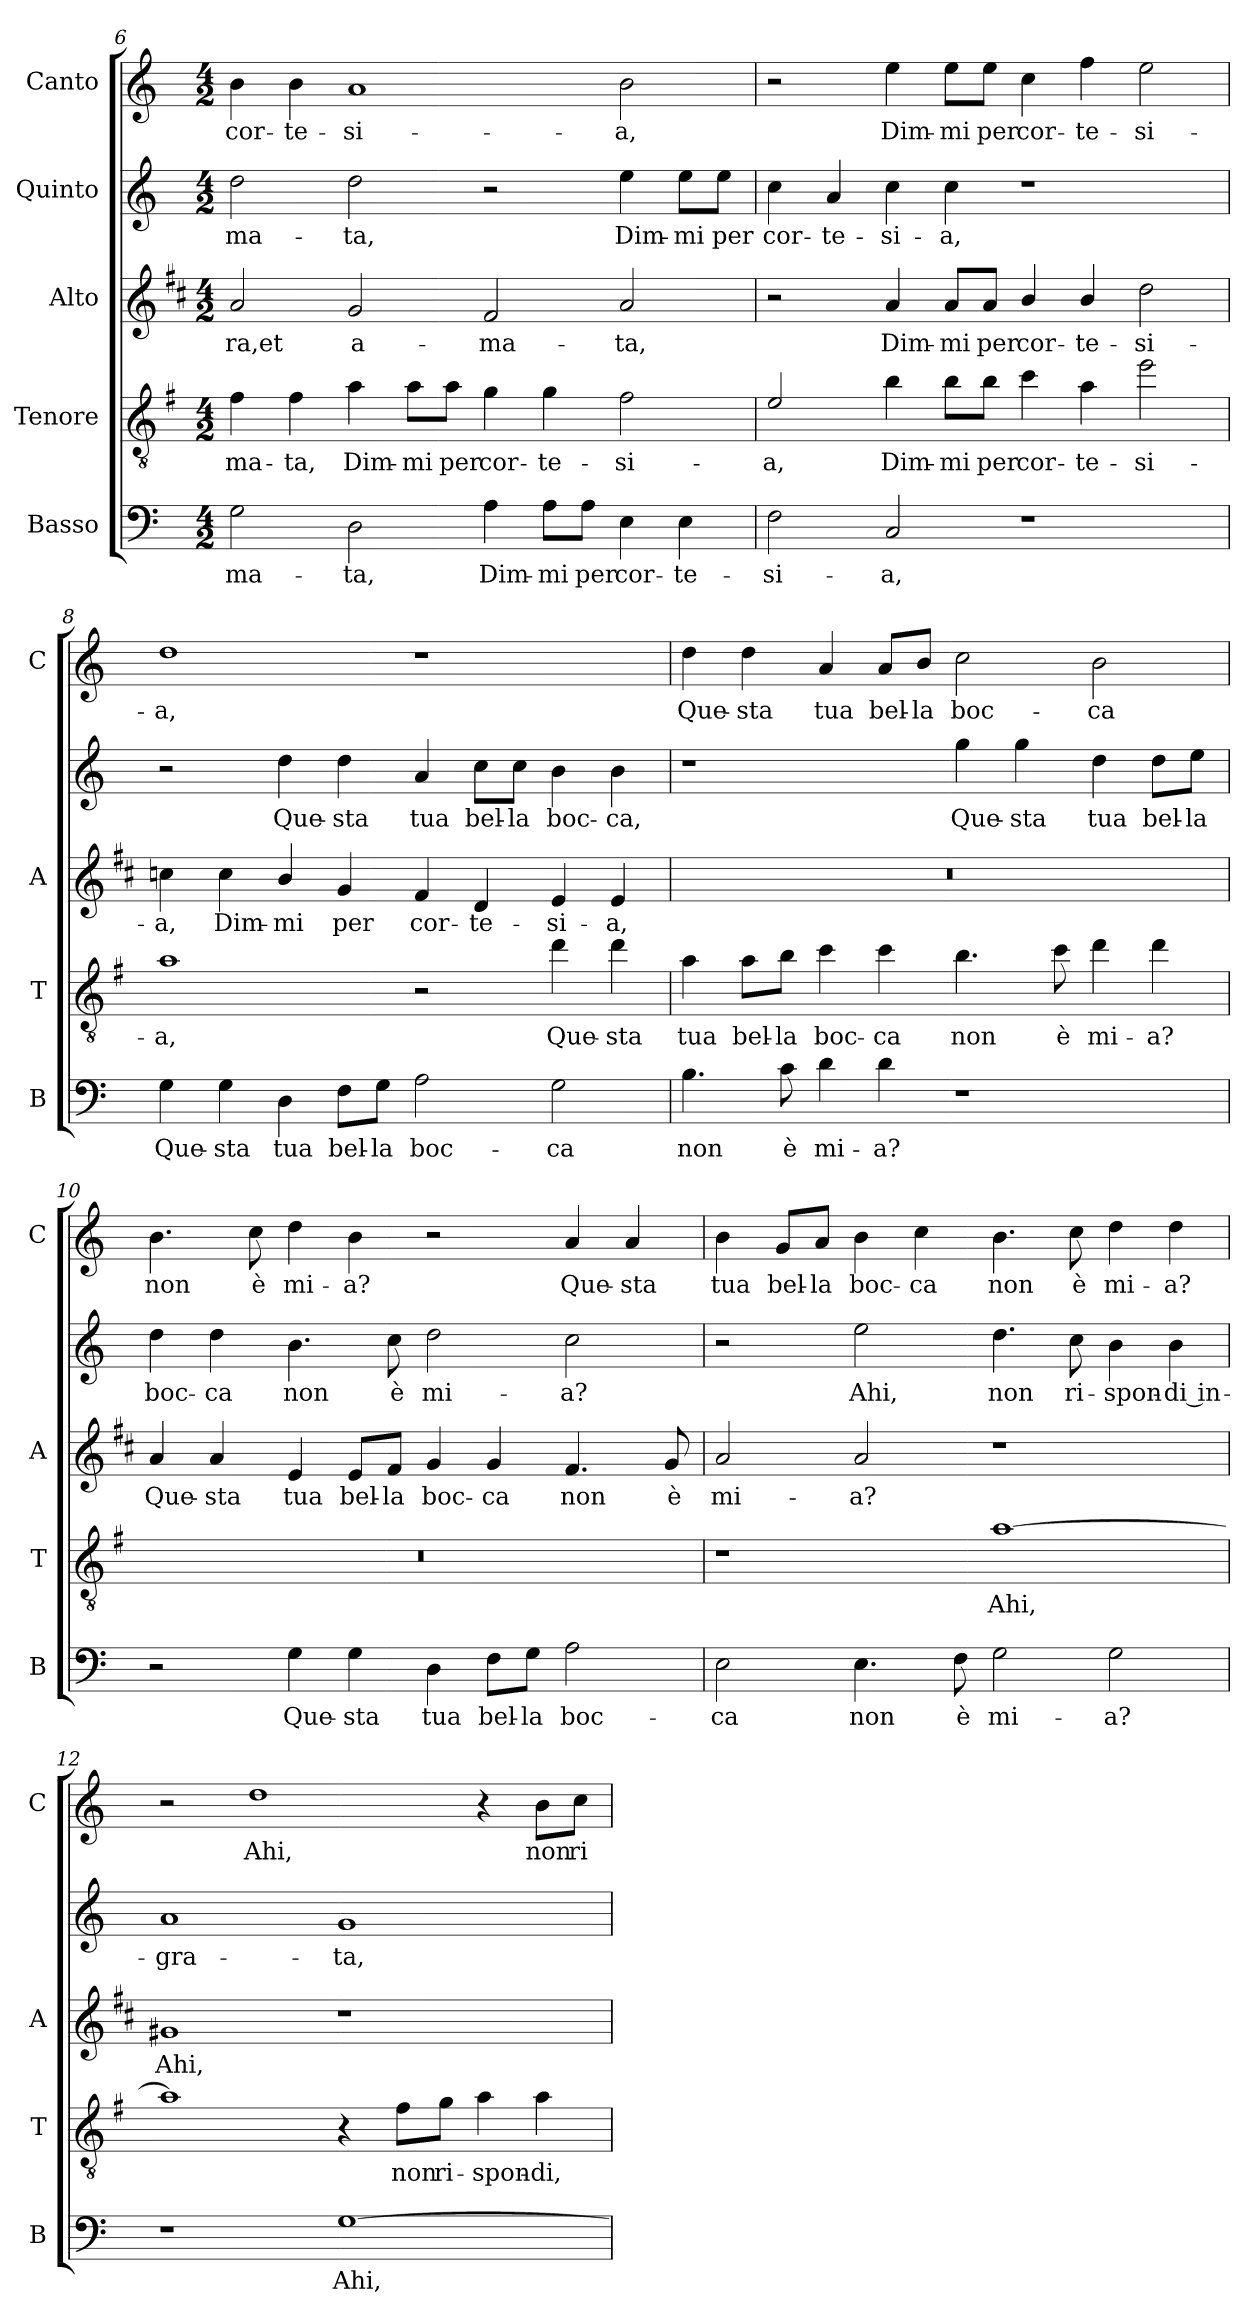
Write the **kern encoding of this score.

**kern	**text	**kern	**text	**kern	**text	**kern	**text	**kern	**text
*part5	*part5	*part4	*part4	*part3	*part3	*part2	*part2	*part1	*part1
*staff5	*staff5	*staff4	*staff4	*staff3	*staff3	*staff2	*staff2	*staff1	*staff1
*I"Basso	*	*I"Tenore	*	*I"Alto	*	*I"Quinto	*	*I"Canto	*
*I'B	*	*I'T	*	*I'A	*	*	*	*I'C	*
*clefF4	*	*clefGv2	*	*clefG2	*	*clefG2	*	*clefG2	*
*	*	*ITrd4c7	*	*ITrd1c2	*	*	*	*	*
*k[]	*	*k[]	*	*k[]	*	*k[]	*	*k[]	*
*C:	*	*C:	*	*C:	*	*C:	*	*C:	*
*M4/2	*	*M4/2	*	*M4/2	*	*M4/2	*	*M4/2	*
=6	=6	=6	=6	=6	=6	=6	=6	=6	=6
!	!LO:LY:b	!	!LO:LY:b	!	!LO:LY:b	!	!LO:LY:b	!	!LO:LY:b
2G\	-ma-	4B\	-ma-	2g/	-ra,et	2dd\	-ma-	4b\	cor-
!	!	!	!LO:LY:b	!	!	!	!	!	!LO:LY:b
.	.	4B\	-ta,	.	.	.	.	4b\	-te-
!	!LO:LY:b	!	!LO:LY:b	!	!LO:LY:b	!	!LO:LY:b	!	!LO:LY:b
2D\	-ta,	4d\	Dim-	2f/	a-	2dd\	-ta,	1a	-si-
!	!	!	!LO:LY:b	!	!	!	!	!	!
.	.	8d\L	-mi	.	.	.	.	.	.
!	!	!	!LO:LY:b	!	!	!	!	!	!
.	.	8d\J	per	.	.	.	.	.	.
!	!LO:LY:b	!	!LO:LY:b	!	!LO:LY:b	!	!	!	!
4A\	Dim-	4c\	cor-	2e/	-ma-	2r	.	.	.
!	!LO:LY:b	!	!LO:LY:b	!	!	!	!	!	!
8A\L	-mi	4c\	-te-	.	.	.	.	.	.
!	!LO:LY:b	!	!	!	!	!	!	!	!
8A\J	per	.	.	.	.	.	.	.	.
!	!LO:LY:b	!	!LO:LY:b	!	!LO:LY:b	!	!LO:LY:b	!	!LO:LY:b
4E\	cor-	2B\	-si-	2g/	-ta,	4ee\	Dim-	2b\	-a,
!	!LO:LY:b	!	!	!	!	!	!LO:LY:b	!	!
4E\	-te-	.	.	.	.	8ee\L	-mi	.	.
!	!	!	!	!	!	!	!LO:LY:b	!	!
.	.	.	.	.	.	8ee\J	per	.	.
!!LO:PB:g=z
=7	=7	=7	=7	=7	=7	=7	=7	=7	=7
!	!LO:LY:b	!	!LO:LY:b	!	!	!	!LO:LY:b	!	!
2F\	-si-	2A/	-a,	2r	.	4cc\	cor-	2r	.
!	!	!	!	!	!	!	!LO:LY:b	!	!
.	.	.	.	.	.	4a/	-te-	.	.
!	!LO:LY:b	!	!LO:LY:b	!	!LO:LY:b	!	!LO:LY:b	!	!LO:LY:b
2C/	-a,	4e\	Dim-	4g/	Dim-	4cc\	-si-	4ee\	Dim-
!	!	!	!LO:LY:b	!	!LO:LY:b	!	!LO:LY:b	!	!LO:LY:b
.	.	8e\L	-mi	8g/L	-mi	4cc\	-a,	8ee\L	-mi
!	!	!	!LO:LY:b	!	!LO:LY:b	!	!	!	!LO:LY:b
.	.	8e\J	per	8g/J	per	.	.	8ee\J	per
!	!	!	!LO:LY:b	!	!LO:LY:b	!	!	!	!LO:LY:b
1r	.	4f\	cor-	4a/	cor-	1r	.	4cc\	cor-
!	!	!	!LO:LY:b	!	!LO:LY:b	!	!	!	!LO:LY:b
.	.	4d\	-te-	4a/	-te-	.	.	4ff\	-te-
!	!	!	!LO:LY:b	!	!LO:LY:b	!	!	!	!LO:LY:b
.	.	2a\	-si-	2cc\	-si-	.	.	2ee\	-si-
=8	=8	=8	=8	=8	=8	=8	=8	=8	=8
!	!LO:LY:b	!	!LO:LY:b	!	!LO:LY:b	!	!	!	!LO:LY:b
4G\	Que-	1d	-a,	4b-X\	-a,	2r	.	1dd	-a,
!	!LO:LY:b	!	!	!	!LO:LY:b	!	!	!	!
4G\	-sta	.	.	4b-\	Dim-	.	.	.	.
!	!LO:LY:b	!	!	!	!LO:LY:b	!	!LO:LY:b	!	!
4D\	tua	.	.	4a/	-mi	4dd\	Que-	.	.
!	!LO:LY:b	!	!	!	!LO:LY:b	!	!LO:LY:b	!	!
8F\L	bel-	.	.	4f/	per	4dd\	-sta	.	.
!	!LO:LY:b	!	!	!	!	!	!	!	!
8G\J	-la	.	.	.	.	.	.	.	.
!	!LO:LY:b	!	!	!	!LO:LY:b	!	!LO:LY:b	!	!
2A\	boc-	2r	.	4e/	cor-	4a/	tua	1r	.
!	!	!	!	!	!LO:LY:b	!	!LO:LY:b	!	!
.	.	.	.	4c/	-te-	8cc\L	bel-	.	.
!	!	!	!	!	!	!	!LO:LY:b	!	!
.	.	.	.	.	.	8cc\J	-la	.	.
!	!LO:LY:b	!	!LO:LY:b	!	!LO:LY:b	!	!LO:LY:b	!	!
2G\	-ca	4g\	Que-	4d/	-si-	4b\	boc-	.	.
!	!	!	!LO:LY:b	!	!LO:LY:b	!	!LO:LY:b	!	!
.	.	4g\	-sta	4d/	-a,	4b\	-ca,	.	.
=9	=9	=9	=9	=9	=9	=9	=9	=9	=9
!	!LO:LY:b	!	!LO:LY:b	!	!	!	!	!	!LO:LY:b
4.B\	non	4d\	tua	0r	.	1r	.	4dd\	Que-
!	!	!	!LO:LY:b	!	!	!	!	!	!LO:LY:b
.	.	8d\L	bel-	.	.	.	.	4dd\	-sta
!	!LO:LY:b	!	!LO:LY:b	!	!	!	!	!	!
8c\	è	8e\J	-la	.	.	.	.	.	.
!	!LO:LY:b	!	!LO:LY:b	!	!	!	!	!	!LO:LY:b
4d\	mi-	4f\	boc-	.	.	.	.	4a/	tua
!	!LO:LY:b	!	!LO:LY:b	!	!	!	!	!	!LO:LY:b
4d\	-a?	4f\	-ca	.	.	.	.	8a/L	bel-
!	!	!	!	!	!	!	!	!	!LO:LY:b
.	.	.	.	.	.	.	.	8b/J	-la
!	!	!	!LO:LY:b	!	!	!	!LO:LY:b	!	!LO:LY:b
1r	.	4.e\	non	.	.	4gg\	Que-	2cc\	boc-
!	!	!	!	!	!	!	!LO:LY:b	!	!
.	.	.	.	.	.	4gg\	-sta	.	.
!	!	!	!LO:LY:b	!	!	!	!	!	!
.	.	8f\	è	.	.	.	.	.	.
!	!	!	!LO:LY:b	!	!	!	!LO:LY:b	!	!LO:LY:b
.	.	4g\	mi-	.	.	4dd\	tua	2b\	-ca
!	!	!	!LO:LY:b	!	!	!	!LO:LY:b	!	!
.	.	4g\	-a?	.	.	8dd\L	bel-	.	.
!	!	!	!	!	!	!	!LO:LY:b	!	!
.	.	.	.	.	.	8ee\J	-la	.	.
!!LO:LB:g=z
=10	=10	=10	=10	=10	=10	=10	=10	=10	=10
!	!	!	!	!	!LO:LY:b	!	!LO:LY:b	!	!LO:LY:b
2r	.	0r	.	4g/	Que-	4dd\	boc-	4.b\	non
!	!	!	!	!	!LO:LY:b	!	!LO:LY:b	!	!
.	.	.	.	4g/	-sta	4dd\	-ca	.	.
!	!	!	!	!	!	!	!	!	!LO:LY:b
.	.	.	.	.	.	.	.	8cc\	è
!	!LO:LY:b	!	!	!	!LO:LY:b	!	!LO:LY:b	!	!LO:LY:b
4G\	Que-	.	.	4d/	tua	4.b\	non	4dd\	mi-
!	!LO:LY:b	!	!	!	!LO:LY:b	!	!	!	!LO:LY:b
4G\	-sta	.	.	8d/L	bel-	.	.	4b\	-a?
!	!	!	!	!	!LO:LY:b	!	!LO:LY:b	!	!
.	.	.	.	8e/J	-la	8cc\	è	.	.
!	!LO:LY:b	!	!	!	!LO:LY:b	!	!LO:LY:b	!	!
4D\	tua	.	.	4f/	boc-	2dd\	mi-	2r	.
!	!LO:LY:b	!	!	!	!LO:LY:b	!	!	!	!
8F\L	bel-	.	.	4f/	-ca	.	.	.	.
!	!LO:LY:b	!	!	!	!	!	!	!	!
8G\J	-la	.	.	.	.	.	.	.	.
!	!LO:LY:b	!	!	!	!LO:LY:b	!	!LO:LY:b	!	!LO:LY:b
2A\	boc-	.	.	4.e/	non	2cc\	-a?	4a/	Que-
!	!	!	!	!	!	!	!	!	!LO:LY:b
.	.	.	.	.	.	.	.	4a/	-sta
!	!	!	!	!	!LO:LY:b	!	!	!	!
.	.	.	.	8f/	è	.	.	.	.
=11	=11	=11	=11	=11	=11	=11	=11	=11	=11
!	!LO:LY:b	!	!	!	!LO:LY:b	!	!	!	!LO:LY:b
2E\	-ca	1r	.	2g/	mi-	2r	.	4b\	tua
!	!	!	!	!	!	!	!	!	!LO:LY:b
.	.	.	.	.	.	.	.	8g/L	bel-
!	!	!	!	!	!	!	!	!	!LO:LY:b
.	.	.	.	.	.	.	.	8a/J	-la
!	!LO:LY:b	!	!	!	!LO:LY:b	!	!LO:LY:b	!	!LO:LY:b
4.E\	non	.	.	2g/	-a?	2ee\	Ahi,	4b\	boc-
!	!	!	!	!	!	!	!	!	!LO:LY:b
.	.	.	.	.	.	.	.	4cc\	-ca
!	!LO:LY:b	!	!	!	!	!	!	!	!
8F\	è	.	.	.	.	.	.	.	.
!	!LO:LY:b	!	!LO:LY:b	!	!	!	!LO:LY:b	!	!LO:LY:b
2G\	mi-	[1d	Ahi,	1r	.	4.dd\	non	4.b\	non
!	!	!	!	!	!	!	!LO:LY:b	!	!LO:LY:b
.	.	.	.	.	.	8cc\	ri-	8cc\	è
!	!LO:LY:b	!	!	!	!	!	!LO:LY:b	!	!LO:LY:b
2G\	-a?	.	.	.	.	4b\	-spon-	4dd\	mi-
!	!	!	!	!	!	!	!LO:LY:b	!	!LO:LY:b
.	.	.	.	.	.	4b\	-di in-	4dd\	-a?
=12	=12	=12	=12	=12	=12	=12	=12	=12	=12
!	!	!	!	!	!LO:LY:b	!	!LO:LY:b	!	!
1r	.	1d]	.	1f#X	Ahi,	1a	-gra-	2r	.
!	!	!	!	!	!	!	!	!	!LO:LY:b
.	.	.	.	.	.	.	.	1dd	Ahi,
!	!LO:LY:b	!	!	!	!	!	!LO:LY:b	!	!
[1G	Ahi,	4r	.	1r	.	1g	-ta,	.	.
!	!	!	!LO:LY:b	!	!	!	!	!	!
.	.	8B\L	non	.	.	.	.	.	.
!	!	!	!LO:LY:b	!	!	!	!	!	!
.	.	8c\J	ri-	.	.	.	.	.	.
!	!	!	!LO:LY:b	!	!	!	!	!	!
.	.	4d\	-spon-	.	.	.	.	4r	.
!	!	!	!LO:LY:b	!	!	!	!	!	!LO:LY:b
.	.	4d\	-di,	.	.	.	.	8b\L	non
!	!	!	!	!	!	!	!	!	!LO:LY:b
.	.	.	.	.	.	.	.	8cc\J	ri-
=	=	=	=	=	=	=	=	=	=
*-	*-	*-	*-	*-	*-	*-	*-	*-	*-
